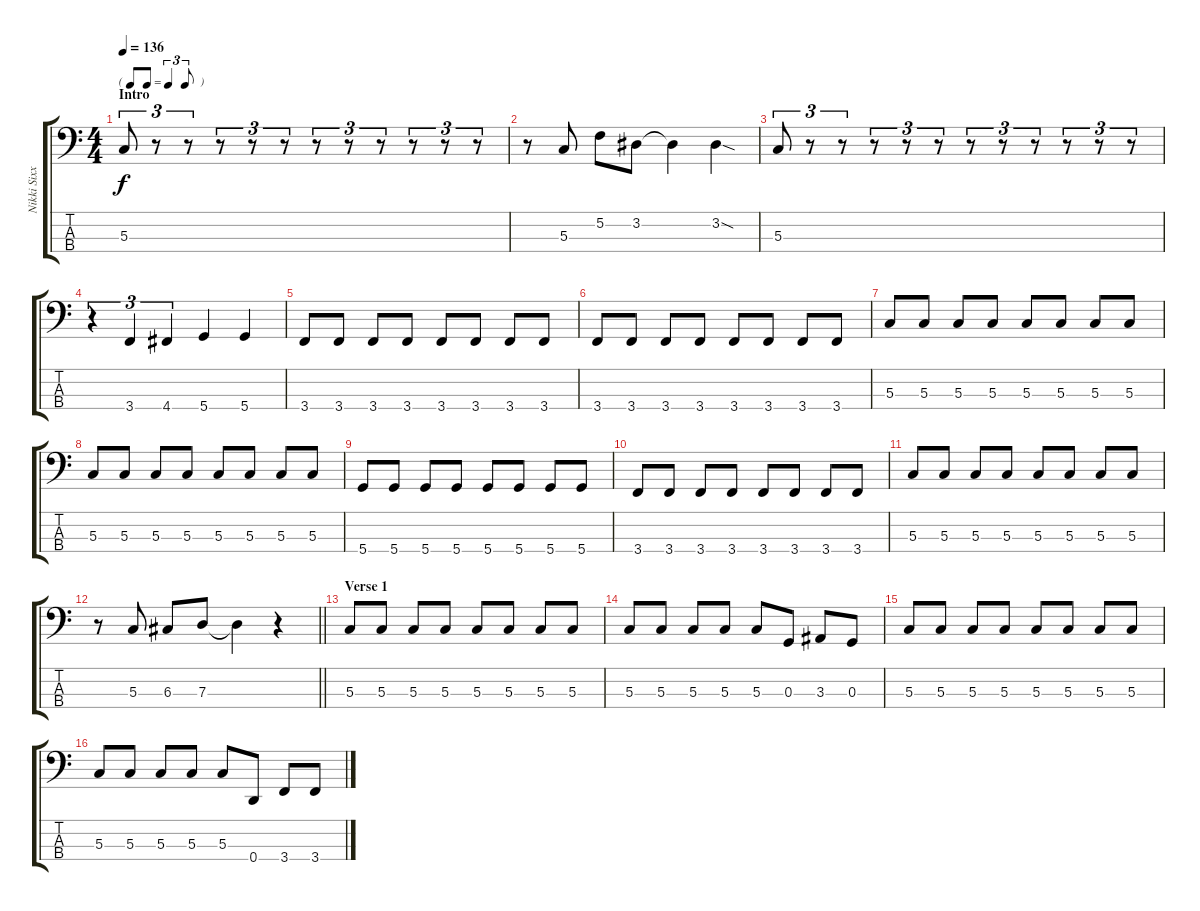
\track ("Nikki Sixx" "Nikki Sixx") {instrument electricbassfinger}
\staff {score tabs}
\tuning (F2 C2 G1 D1) {hide}
\ts (4 4)
\tf triplet8th
\section ("" "Intro")
\tempo 136
\clef f4
\ks c
5.3.8{tu (3 2) dy f instrument electricbassfinger} r.8{tu (3 2)} r.8{tu (3 2)} r.8{tu (3 2)} r.8{tu (3 2)} r.8{tu (3 2)} r.8{tu (3 2)} r.8{tu (3 2)} r.8{tu (3 2)} r.8{tu (3 2)} r.8{tu (3 2)} r.8{tu (3 2)} |
r.8 5.3.8 5.2.8 3.2.8 3.2{t}.4 3.2{sod}.4 |
5.3.8{tu (3 2)} r.8{tu (3 2)} r.8{tu (3 2)} r.8{tu (3 2)} r.8{tu (3 2)} r.8{tu (3 2)} r.8{tu (3 2)} r.8{tu (3 2)} r.8{tu (3 2)} r.8{tu (3 2)} r.8{tu (3 2)} r.8{tu (3 2)} |
r.4{tu (3 2)} 3.4.4{tu (3 2)} 4.4.4{tu (3 2)} 5.4.4 5.4.4 |
3.4.8 3.4.8 3.4.8 3.4.8 3.4.8 3.4.8 3.4.8 3.4.8 |
3.4.8 3.4.8 3.4.8 3.4.8 3.4.8 3.4.8 3.4.8 3.4.8 |
5.3.8 5.3.8 5.3.8 5.3.8 5.3.8 5.3.8 5.3.8 5.3.8 |
5.3.8 5.3.8 5.3.8 5.3.8 5.3.8 5.3.8 5.3.8 5.3.8 |
5.4.8 5.4.8 5.4.8 5.4.8 5.4.8 5.4.8 5.4.8 5.4.8 |
3.4.8 3.4.8 3.4.8 3.4.8 3.4.8 3.4.8 3.4.8 3.4.8 |
5.3.8 5.3.8 5.3.8 5.3.8 5.3.8 5.3.8 5.3.8 5.3.8 |
\barLineRight lightlight
r.8 5.3.8 6.3.8 7.3.8 7.3{t}.4 r.4 |
\section ("" "Verse 1")
5.3.8 5.3.8 5.3.8 5.3.8 5.3.8 5.3.8 5.3.8 5.3.8 |
5.3.8 5.3.8 5.3.8 5.3.8 5.3.8 0.3.8 3.3.8 0.3.8 |
5.3.8 5.3.8 5.3.8 5.3.8 5.3.8 5.3.8 5.3.8 5.3.8 |
5.3.8 5.3.8 5.3.8 5.3.8 5.3.8 0.4.8 3.4.8 3.4.8
